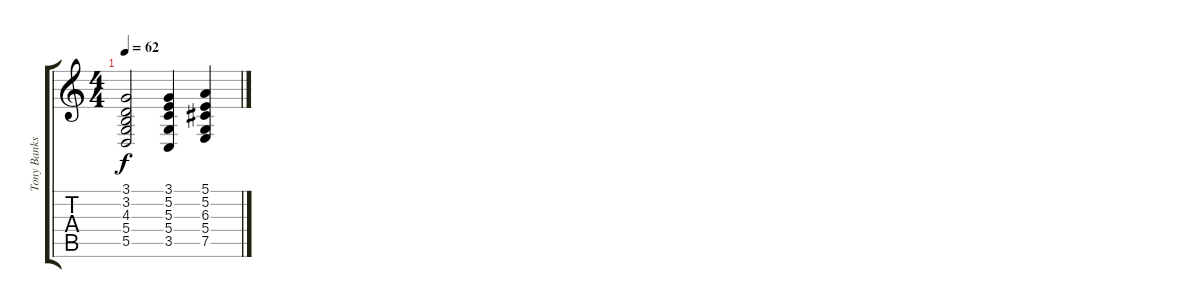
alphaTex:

\track ("Tony Banks (organ)" "Tony Banks") {instrument drawbarorgan}
\staff {score tabs}
\tuning (E4 B3 G3 D3 A2 E2) {hide}
\ts (4 4)
\tempo 62
\clef g2
\ks c
(3.1 3.2 4.3 5.4 5.5).2{dy f} (3.1 5.2 5.3 5.4 3.5).4 (5.1 5.2 6.3 5.4 7.5).4
